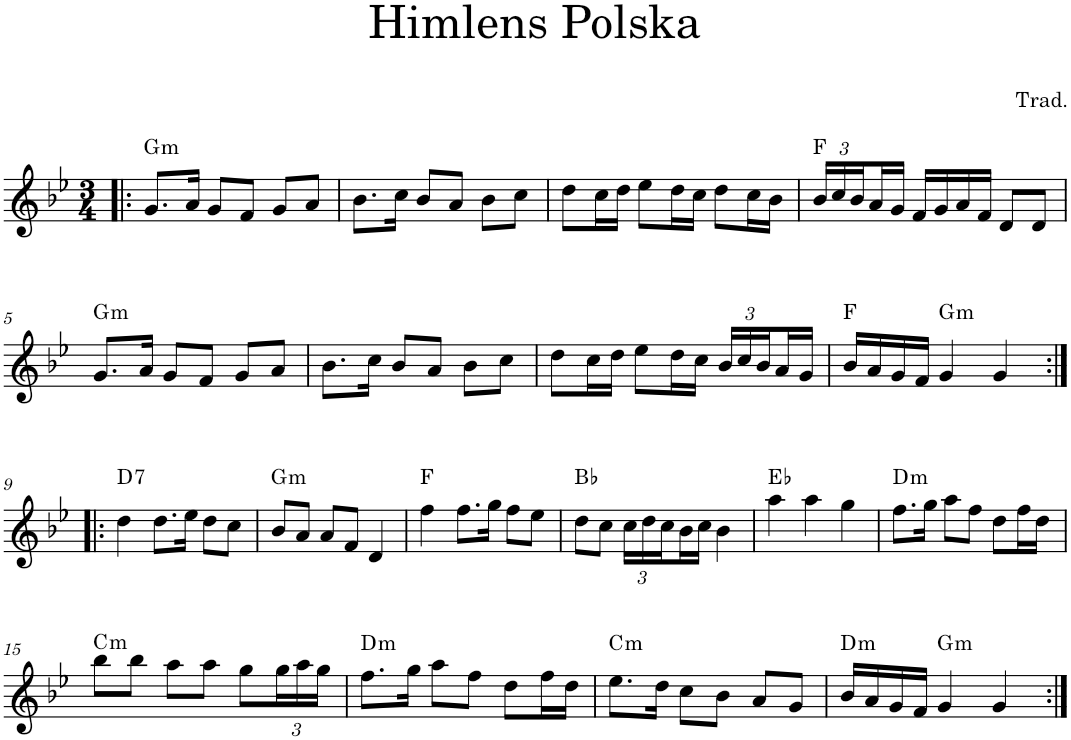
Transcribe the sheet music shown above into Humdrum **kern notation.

**kern	**harte
*part1	*part1
*staff1	*
*I"Violin	*
*I'Vln.	*
*clefG2	*
*k[b-e-]	*
*M3/4	*
=1!|:	=1!|:
!	!LO:H:kt=m
8.g/L	G:min
16a/Jk	.
8g/L	.
8f/J	.
8g/L	.
8a/J	.
=2	=2
8.b-\L	.
16cc\Jk	.
8b-/L	.
8a/J	.
8b-\L	.
8cc\J	.
=3	=3
8dd\L	.
16cc\L	.
16dd\JJ	.
8ee-\L	.
16dd\L	.
16cc\JJ	.
8dd\L	.
16cc\L	.
16b-\JJ	.
=4	=4
*Xbrackettup	*
24b-/LL	F:maj
24cc/	.
24b-/	.
16a/	.
16g/JJ	.
16f/LL	.
16g/	.
16a/	.
16f/JJ	.
8d/L	.
8d/J	.
!!LO:LB:g=z
=5	=5
!	!LO:H:kt=m
8.g/L	G:min
16a/Jk	.
8g/L	.
8f/J	.
8g/L	.
8a/J	.
=6	=6
8.b-\L	.
16cc\Jk	.
8b-/L	.
8a/J	.
8b-\L	.
8cc\J	.
=7	=7
8dd\L	.
16cc\L	.
16dd\JJ	.
8ee-\L	.
16dd\L	.
16cc\JJ	.
24b-/LL	.
24cc/	.
24b-/	.
16a/	.
16g/JJ	.
=8	=8
16b-/LL	F:maj
16a/	.
16g/	.
16f/JJ	.
!	!LO:H:kt=m
4g/	G:min
4g/	.
!!LO:LB:g=z
=9:|!|:	=9:|!|:
!	!LO:H:kt=7
4dd\	D:7
8.dd\L	.
16ee-\Jk	.
8dd\L	.
8cc\J	.
=10	=10
!	!LO:H:kt=m
8b-/L	G:min
8a/J	.
8a/L	.
8f/J	.
4d/	.
=11	=11
4ff\	F:maj
8.ff\L	.
16gg\Jk	.
8ff\L	.
8ee-\J	.
=12	=12
8dd\L	Bb:maj
8cc\J	.
24cc\LL	.
24dd\	.
24cc\	.
16b-\	.
16cc\JJ	.
4b-\	.
=13	=13
4aa\	Eb:maj
4aa\	.
4gg\	.
=14	=14
!	!LO:H:kt=m
8.ff\L	D:min
16gg\Jk	.
8aa\L	.
8ff\J	.
8dd\L	.
16ff\L	.
16dd\JJ	.
!!LO:LB:g=z
=15	=15
!	!LO:H:kt=m
8bb-\L	C:min
8bb-\J	.
8aa\L	.
8aa\J	.
8gg\L	.
24gg\L	.
24aa\	.
24gg\JJ	.
=16	=16
!	!LO:H:kt=m
8.ff\L	D:min
16gg\Jk	.
8aa\L	.
8ff\J	.
8dd\L	.
16ff\L	.
16dd\JJ	.
=17	=17
!	!LO:H:kt=m
8.ee-\L	C:min
16dd\Jk	.
8cc\L	.
8b-\J	.
8a/L	.
8g/J	.
=18	=18
!	!LO:H:kt=m
16b-/LL	D:min
16a/	.
16g/	.
16f/JJ	.
!	!LO:H:kt=m
4g/	G:min
4g/	.
=:|!	=:|!
*-	*-
